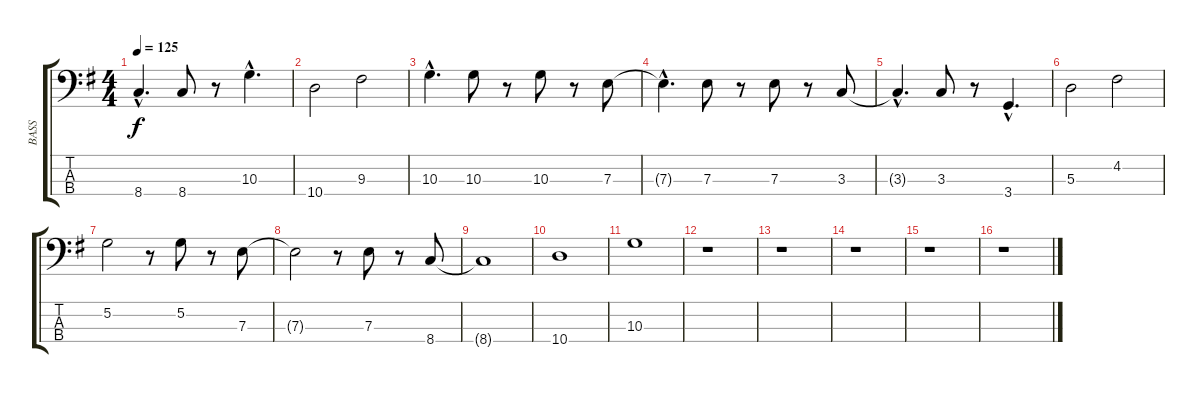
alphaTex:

\track ("BASS" "BASS") {instrument fretlessbass}
\staff {score tabs}
\tuning (G2 D2 A1 E1) {hide}
\ts (4 4)
\tempo 125
\clef f4
\ks g
8.4{hac t}.4{d dy f} 8.4.8 r.8 10.3{hac}.4{d} |
10.4.2 9.3.2 |
10.3{hac}.4{d} 10.3.8 r.8 10.3.8 r.8 7.3.8 |
7.3{hac t}.4{d} 7.3.8 r.8 7.3.8 r.8 3.3.8 |
3.3{hac t}.4{d} 3.3.8 r.8 3.4{hac}.4{d} |
5.3.2 4.2.2 |
5.2.2 r.8 5.2.8 r.8 7.3.8 |
7.3{t}.2 r.8 7.3.8 r.8 8.4.8 |
8.4{t}.1 |
10.4.1 |
10.3.1 |
r.1 |
r.1 |
r.1 |
r.1 |
r.1
